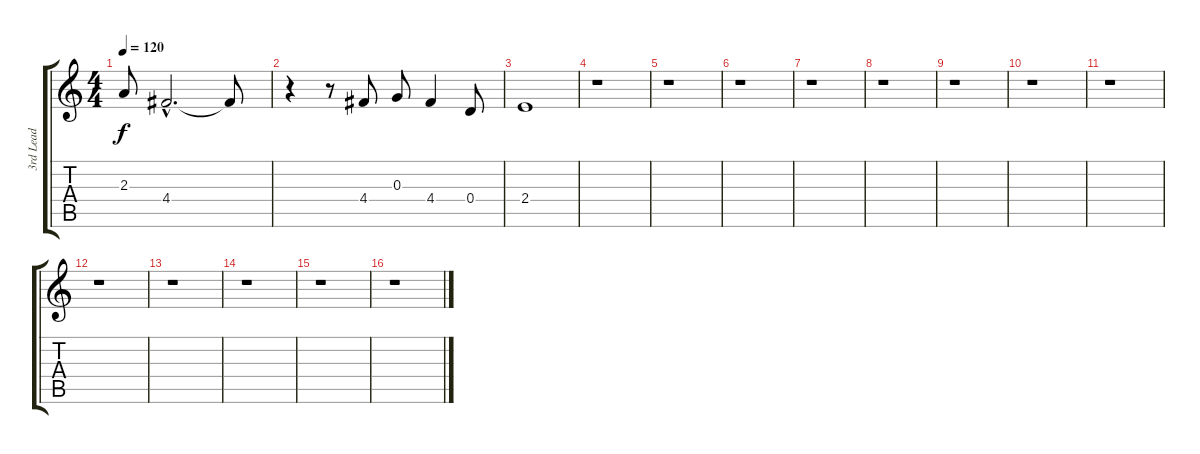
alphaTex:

\track ("3rd Lead" "3rd Lead") {instrument overdrivenguitar}
\staff {score tabs}
\tuning (E4 B3 G3 D3 A2 E2) {hide}
\ts (4 4)
\tempo 120
\clef g2
\ks c
2.3{t}.8{dy f} 4.4{hac}.2{d} 4.4{t}.8 |
r.4 r.8 4.4.8 0.3.8 4.4.4 0.4.8 |
2.4.1 |
r.1 |
r.1 |
r.1 |
r.1 |
r.1 |
r.1 |
r.1 |
r.1 |
r.1 |
r.1 |
r.1 |
r.1 |
r.1
